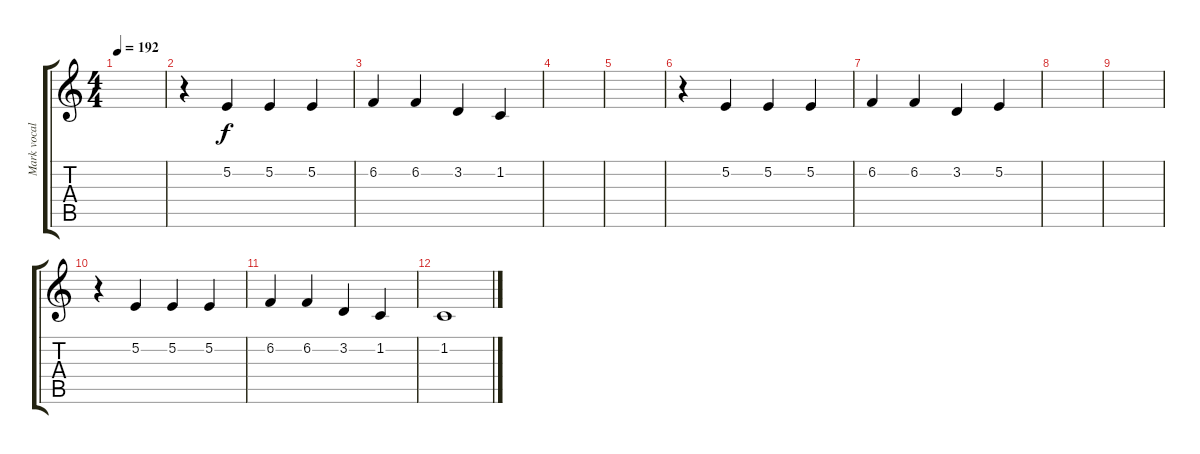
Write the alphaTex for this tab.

\track ("Mark vocal" "Mark vocal") {instrument choiraahs}
\staff {score tabs}
\tuning (E4 B3 G3 D3 A2 E2) {hide}
\ts (4 4)
\tempo 192
\clef g2
\ks c
|
r.4 5.2.4 5.2.4 5.2.4 |
6.2.4 6.2.4 3.2.4 1.2.4 |
|
|
r.4 5.2.4 5.2.4 5.2.4 |
6.2.4 6.2.4 3.2.4 5.2.4 |
|
|
r.4 5.2.4 5.2.4 5.2.4 |
6.2.4 6.2.4 3.2.4 1.2.4 |
1.2.1
